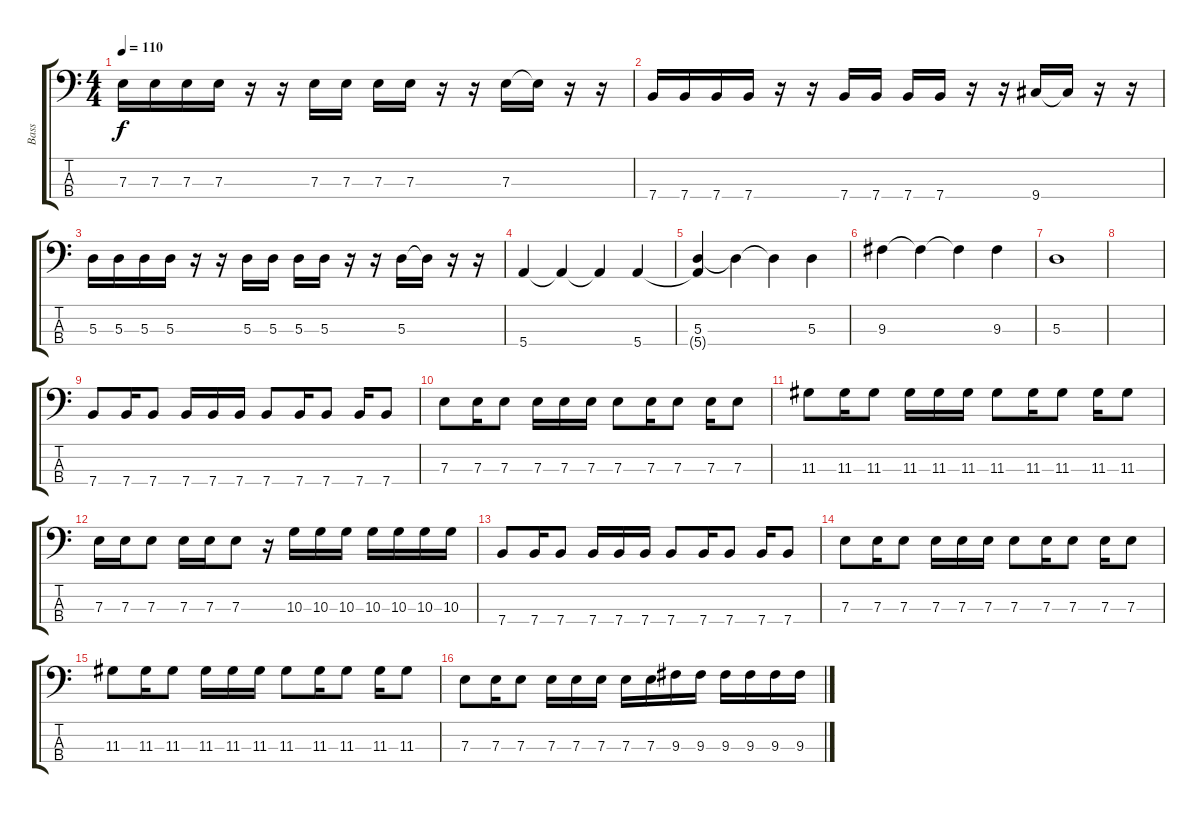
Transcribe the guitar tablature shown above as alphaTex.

\track ("Bass" "Bass") {instrument electricbassfinger}
\staff {score tabs}
\tuning (G2 D2 A1 E1) {hide}
\ts (4 4)
\tempo 110
\clef f4
\ks c
7.3.16{dy f} 7.3.16 7.3.16 7.3.16 r.16 r.16 7.3.16 7.3.16 7.3.16 7.3.16 r.16 r.16 7.3.16 7.3{t}.16 r.16 r.16 |
7.4.16 7.4.16 7.4.16 7.4.16 r.16 r.16 7.4.16 7.4.16 7.4.16 7.4.16 r.16 r.16 9.4.16 9.4{t}.16 r.16 r.16 |
5.3.16 5.3.16 5.3.16 5.3.16 r.16 r.16 5.3.16 5.3.16 5.3.16 5.3.16 r.16 r.16 5.3.16 5.3{t}.16 r.16 r.16 |
5.4.4 5.4{t}.4 5.4{t}.4 5.4.4 |
(5.3 5.4{t}).4 5.3{t}.4 5.3{t}.4 5.3.4 |
9.3.4 9.3{t}.4 9.3{t}.4 9.3.4 |
5.3.1 |
|
7.4.8 7.4.16 7.4.8 7.4.16 7.4.16 7.4.16 7.4.8 7.4.16 7.4.8 7.4.16 7.4.8 |
7.3.8 7.3.16 7.3.8 7.3.16 7.3.16 7.3.16 7.3.8 7.3.16 7.3.8 7.3.16 7.3.8 |
11.3.8 11.3.16 11.3.8 11.3.16 11.3.16 11.3.16 11.3.8 11.3.16 11.3.8 11.3.16 11.3.8 |
7.3.16 7.3.16 7.3.8 7.3.16 7.3.16 7.3.8 r.16 10.3.16 10.3.16 10.3.16 10.3.16 10.3.16 10.3.16 10.3.16 |
7.4.8 7.4.16 7.4.8 7.4.16 7.4.16 7.4.16 7.4.8 7.4.16 7.4.8 7.4.16 7.4.8 |
7.3.8 7.3.16 7.3.8 7.3.16 7.3.16 7.3.16 7.3.8 7.3.16 7.3.8 7.3.16 7.3.8 |
11.3.8 11.3.16 11.3.8 11.3.16 11.3.16 11.3.16 11.3.8 11.3.16 11.3.8 11.3.16 11.3.8 |
7.3.8 7.3.16 7.3.8 7.3.16 7.3.16 7.3.16 7.3.16 7.3.16 9.3.16 9.3.16 9.3.16 9.3.16 9.3.16 9.3.16
